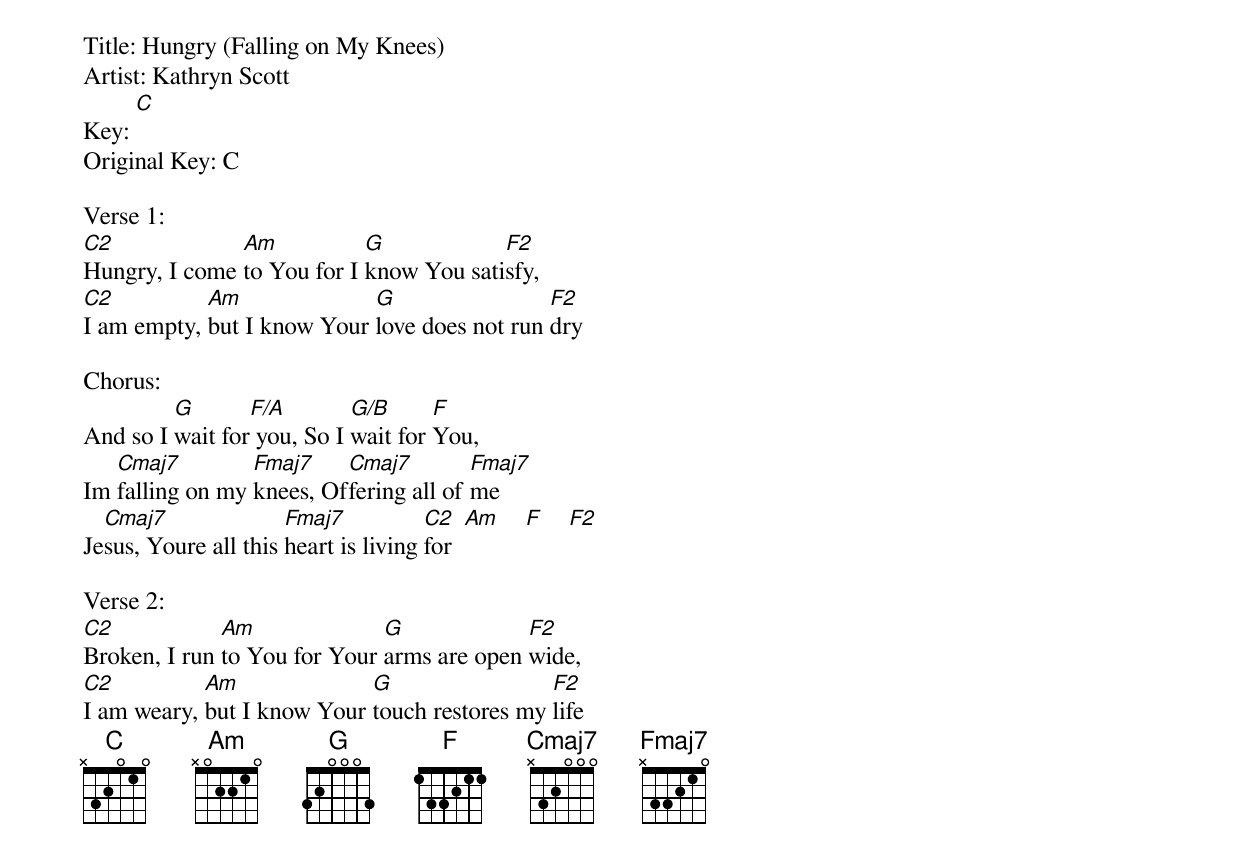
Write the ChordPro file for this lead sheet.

Title: Hungry (Falling on My Knees)
Artist: Kathryn Scott
Key: [C]
Original Key: C

Verse 1:
[C2]Hungry, I come [Am]to You for I [G]know You sati[F2]sfy,
[C2]I am empty, [Am]but I know Your [G]love does not run [F2]dry

Chorus:
And so I [G]wait for[F/A] you, So I [G/B]wait for [F]You,
Im [Cmaj7]falling on my [Fmaj7]knees, Of[Cmaj7]fering all of [Fmaj7]me
Je[Cmaj7]sus, Youre all this [Fmaj7]heart is living [C2]for  [Am]    [F]    [F2]

Verse 2:
[C2]Broken, I run [Am]to You for Your [G]arms are open [F2]wide,
[C2]I am weary, [Am]but I know Your [G]touch restores my [F2]life
